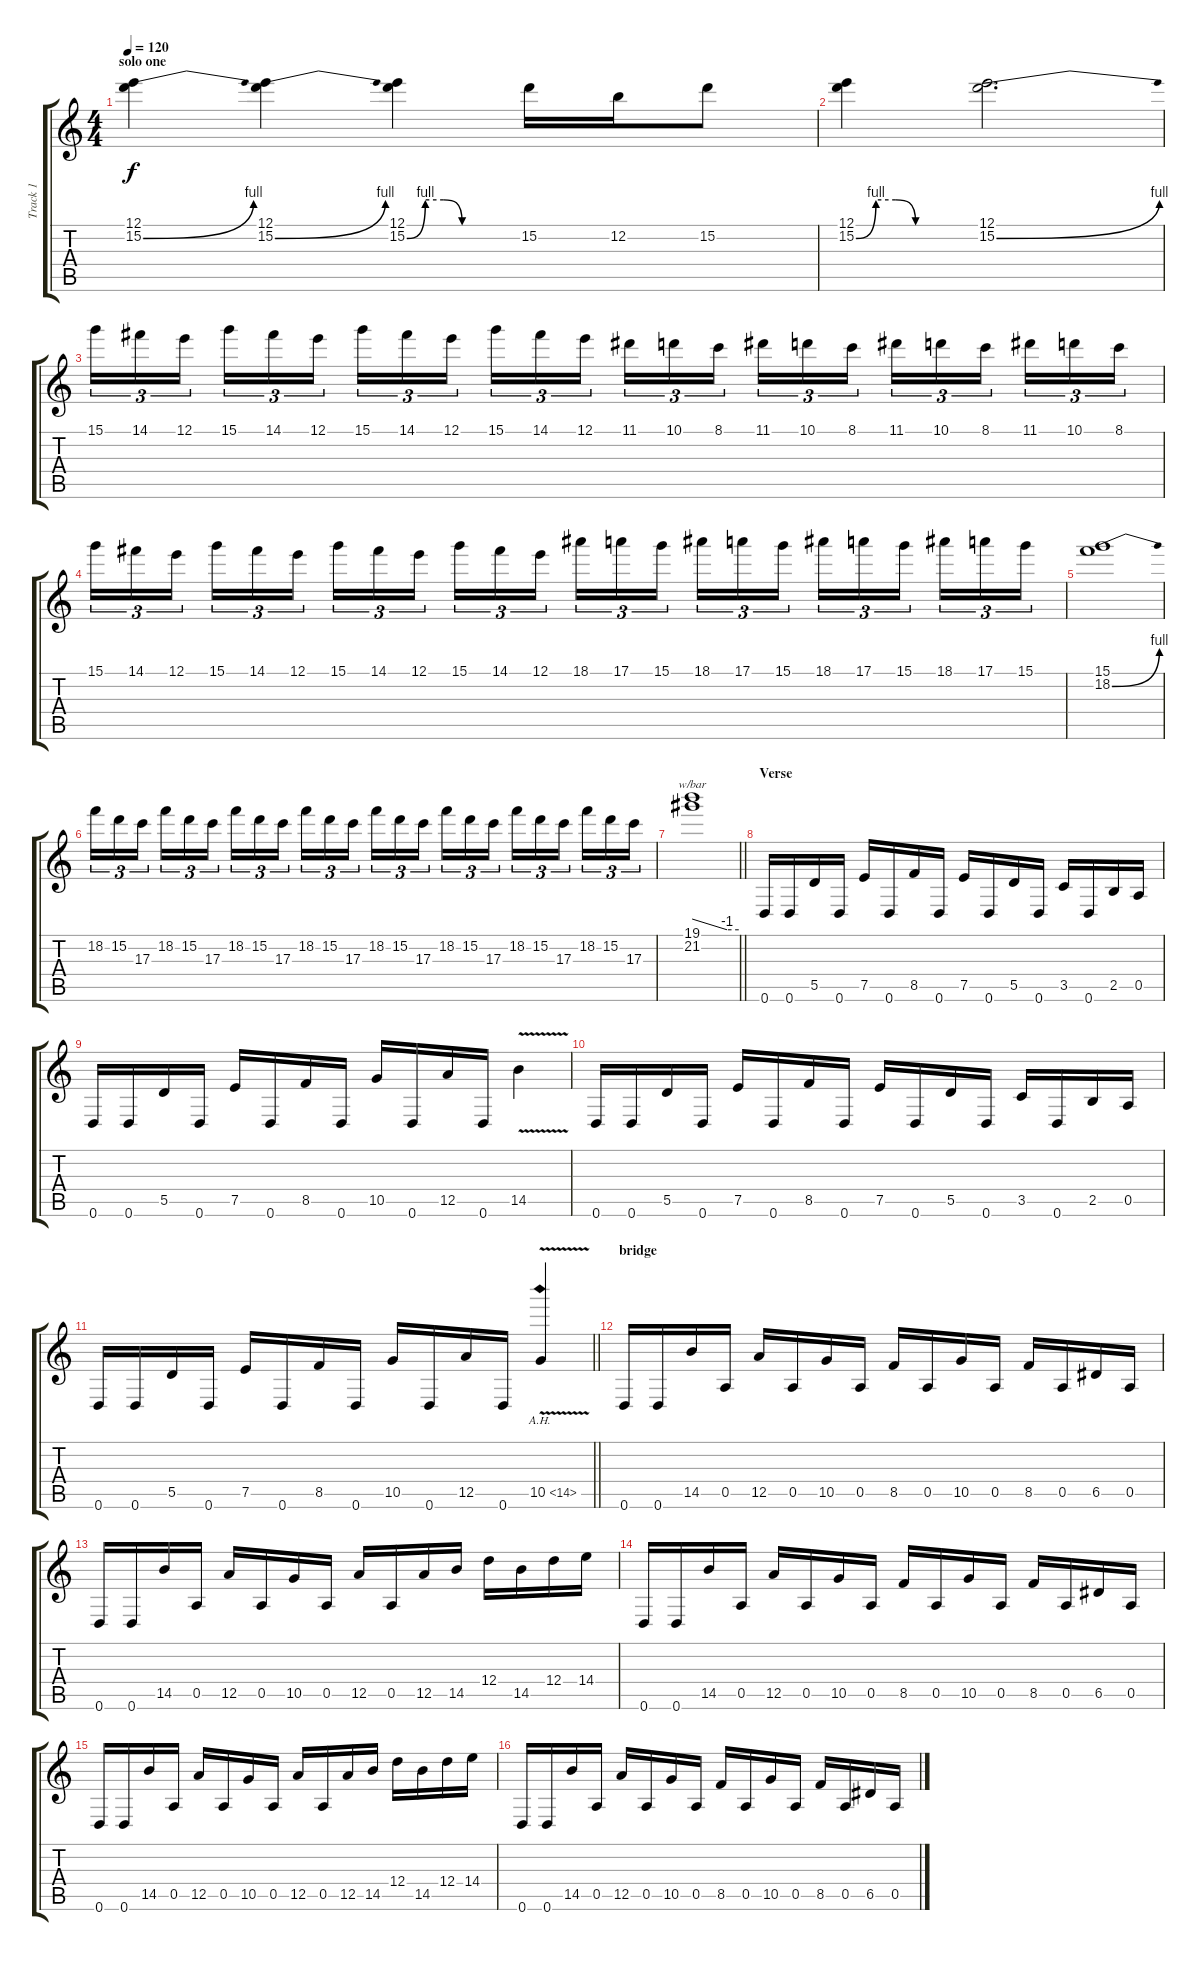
\track ("Track 1" "Track 1") {instrument distortionguitar}
\staff {score tabs}
\tuning (E4 B3 G3 D3 A2 D2) {hide}
\ts (4 4)
\section ("" "solo one")
\tempo 120
\clef g2
\ks c
(12.1 15.2{be (bend 0 0 60 4)}).4{dy f} (12.1 15.2{be (bend 0 0 60 4)}).4 (12.1 15.2{be (custom 0 0 10 4 20 4 30 0 60 0)}).4 15.2.16 12.2.16 15.2.8 |
(12.1 15.2{be (custom 0 0 10 4 20 4 30 0 60 0)}).4 (12.1 15.2{be (bend 0 0 60 4)}).2{d} |
15.1.16{tu (3 2)} 14.1.16{tu (3 2)} 12.1.16{tu (3 2) beam splitsecondary} 15.1.16{tu (3 2)} 14.1.16{tu (3 2)} 12.1.16{tu (3 2)} 15.1.16{tu (3 2)} 14.1.16{tu (3 2)} 12.1.16{tu (3 2) beam splitsecondary} 15.1.16{tu (3 2)} 14.1.16{tu (3 2)} 12.1.16{tu (3 2)} 11.1.16{tu (3 2)} 10.1.16{tu (3 2)} 8.1.16{tu (3 2) beam splitsecondary} 11.1.16{tu (3 2)} 10.1.16{tu (3 2)} 8.1.16{tu (3 2)} 11.1.16{tu (3 2)} 10.1.16{tu (3 2)} 8.1.16{tu (3 2) beam splitsecondary} 11.1.16{tu (3 2)} 10.1.16{tu (3 2)} 8.1.16{tu (3 2)} |
15.1.16{tu (3 2)} 14.1.16{tu (3 2)} 12.1.16{tu (3 2) beam splitsecondary} 15.1.16{tu (3 2)} 14.1.16{tu (3 2)} 12.1.16{tu (3 2)} 15.1.16{tu (3 2)} 14.1.16{tu (3 2)} 12.1.16{tu (3 2) beam splitsecondary} 15.1.16{tu (3 2)} 14.1.16{tu (3 2)} 12.1.16{tu (3 2)} 18.1.16{tu (3 2)} 17.1.16{tu (3 2)} 15.1.16{tu (3 2) beam splitsecondary} 18.1.16{tu (3 2)} 17.1.16{tu (3 2)} 15.1.16{tu (3 2)} 18.1.16{tu (3 2)} 17.1.16{tu (3 2)} 15.1.16{tu (3 2) beam splitsecondary} 18.1.16{tu (3 2)} 17.1.16{tu (3 2)} 15.1.16{tu (3 2)} |
(15.1 18.2{be (bend 0 0 60 4)}).1 |
18.2.16{tu (3 2)} 15.2.16{tu (3 2)} 17.3.16{tu (3 2) beam splitsecondary} 18.2.16{tu (3 2)} 15.2.16{tu (3 2)} 17.3.16{tu (3 2)} 18.2.16{tu (3 2)} 15.2.16{tu (3 2)} 17.3.16{tu (3 2) beam splitsecondary} 18.2.16{tu (3 2)} 15.2.16{tu (3 2)} 17.3.16{tu (3 2)} 18.2.16{tu (3 2)} 15.2.16{tu (3 2)} 17.3.16{tu (3 2) beam splitsecondary} 18.2.16{tu (3 2)} 15.2.16{tu (3 2)} 17.3.16{tu (3 2)} 18.2.16{tu (3 2)} 15.2.16{tu (3 2)} 17.3.16{tu (3 2) beam splitsecondary} 18.2.16{tu (3 2)} 15.2.16{tu (3 2)} 17.3.16{tu (3 2)} |
\barLineRight lightlight
(19.1 21.2).1{tbe (custom default 0 0 45 -4 60 -4)} |
\section ("" "Verse")
0.6.16 0.6.16 5.5.16 0.6.16 7.5.16 0.6.16 8.5.16 0.6.16 7.5.16 0.6.16 5.5.16 0.6.16 3.5.16 0.6.16 2.5.16 0.5.16 |
0.6.16 0.6.16 5.5.16 0.6.16 7.5.16 0.6.16 8.5.16 0.6.16 10.5.16 0.6.16 12.5.16 0.6.16 14.5{v}.4 |
0.6.16 0.6.16 5.5.16 0.6.16 7.5.16 0.6.16 8.5.16 0.6.16 7.5.16 0.6.16 5.5.16 0.6.16 3.5.16 0.6.16 2.5.16 0.5.16 |
\barLineRight lightlight
0.6.16 0.6.16 5.5.16 0.6.16 7.5.16 0.6.16 8.5.16 0.6.16 10.5.16 0.6.16 12.5.16 0.6.16 10.5{ah 4 v}.4 |
\section ("" "bridge")
0.6.16 0.6.16 14.5.16 0.5.16 12.5.16 0.5.16 10.5.16 0.5.16 8.5.16 0.5.16 10.5.16 0.5.16 8.5.16 0.5.16 6.5.16 0.5.16 |
0.6.16 0.6.16 14.5.16 0.5.16 12.5.16 0.5.16 10.5.16 0.5.16 12.5.16 0.5.16 12.5.16 14.5.16 12.4.16 14.5.16 12.4.16 14.4.16 |
0.6.16 0.6.16 14.5.16 0.5.16 12.5.16 0.5.16 10.5.16 0.5.16 8.5.16 0.5.16 10.5.16 0.5.16 8.5.16 0.5.16 6.5.16 0.5.16 |
0.6.16 0.6.16 14.5.16 0.5.16 12.5.16 0.5.16 10.5.16 0.5.16 12.5.16 0.5.16 12.5.16 14.5.16 12.4.16 14.5.16 12.4.16 14.4.16 |
0.6.16 0.6.16 14.5.16 0.5.16 12.5.16 0.5.16 10.5.16 0.5.16 8.5.16 0.5.16 10.5.16 0.5.16 8.5.16 0.5.16 6.5.16 0.5.16
